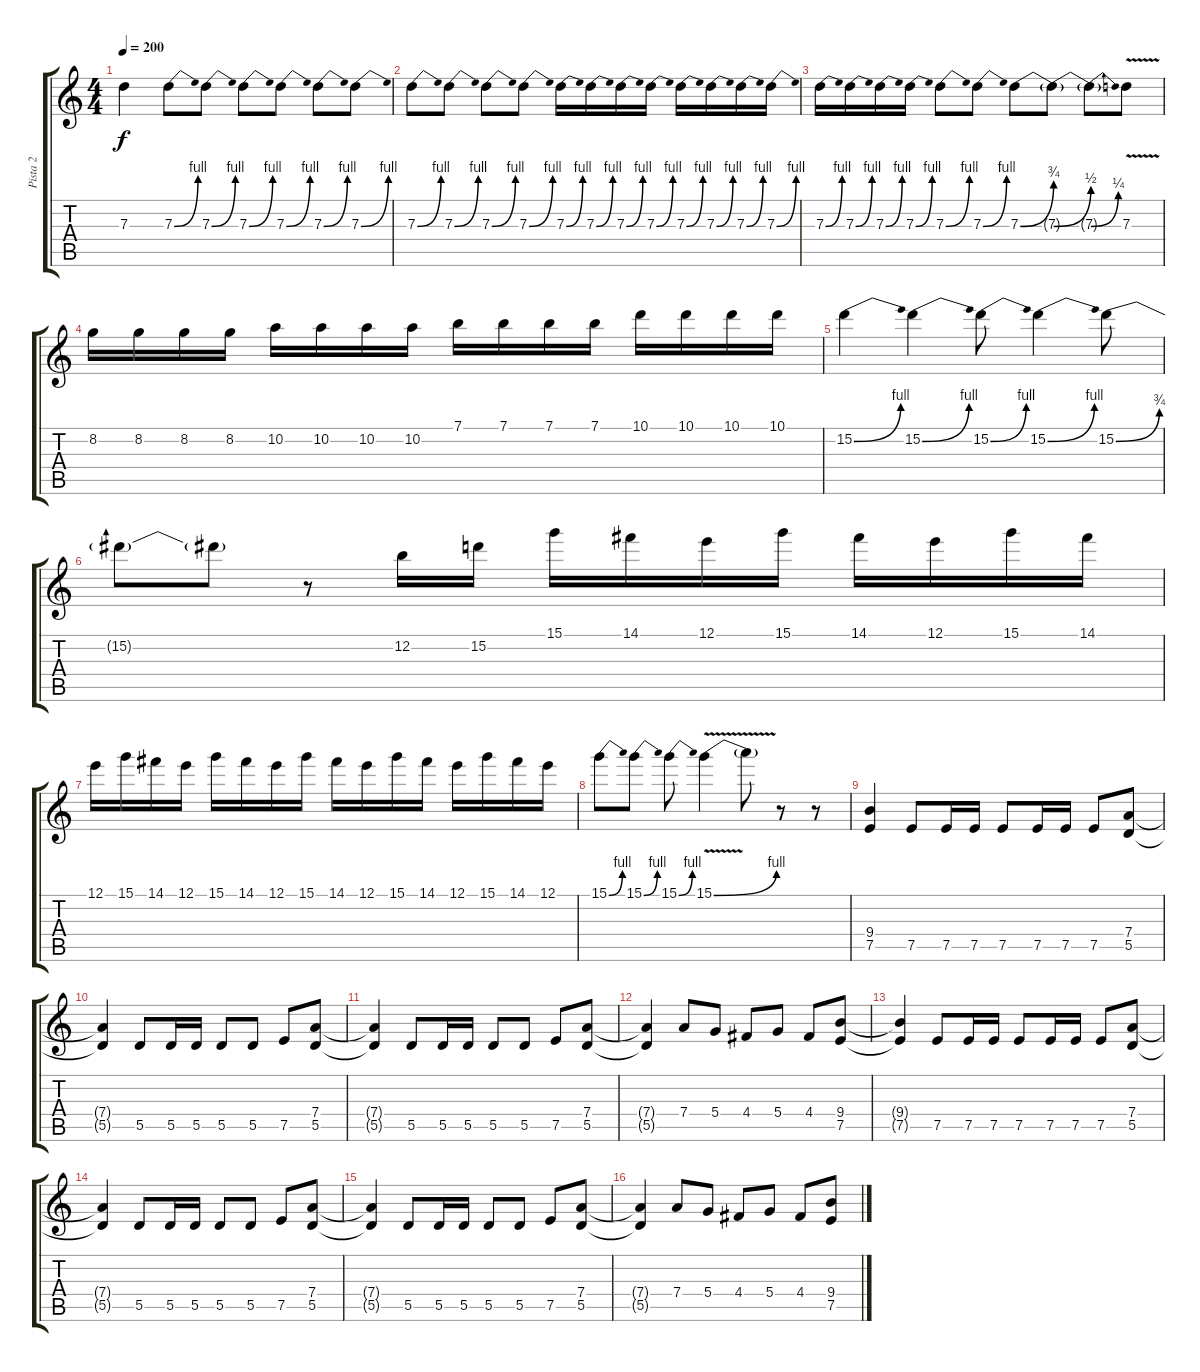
\track ("Pista 2" "Pista 2") {instrument distortionguitar}
\staff {score tabs}
\tuning (E4 B3 G3 D3 A2 E2) {hide}
\ts (4 4)
\tempo 200
\clef g2
\ks c
7.3{t}.4{dy f} 7.3{be (bend 0 0 60 4)}.8 7.3{be (bend 0 0 60 4)}.8 7.3{be (bend 0 0 60 4)}.8 7.3{be (bend 0 0 60 4)}.8 7.3{be (bend 0 0 60 4)}.8 7.3{be (bend 0 0 60 4)}.8 |
7.3{be (bend 0 0 60 4)}.8 7.3{be (bend 0 0 60 4)}.8 7.3{be (bend 0 0 60 4)}.8 7.3{be (bend 0 0 60 4)}.8 7.3{be (bend 0 0 60 4)}.16 7.3{be (bend 0 0 60 4)}.16 7.3{be (bend 0 0 60 4)}.16 7.3{be (bend 0 0 60 4)}.16 7.3{be (bend 0 0 60 4)}.16 7.3{be (bend 0 0 60 4)}.16 7.3{be (bend 0 0 60 4)}.16 7.3{be (bend 0 0 60 4)}.16 |
7.3{be (bend 0 0 60 4)}.16 7.3{be (bend 0 0 60 4)}.16 7.3{be (bend 0 0 60 4)}.16 7.3{be (bend 0 0 60 4)}.16 7.3{be (bend 0 0 60 4)}.8 7.3{be (bend 0 0 60 4)}.8 7.3{be (bend 0 0 60 3)}.8 7.3{be (bend 0 0 60 2) t}.8 7.3{be (bend 0 0 60 1) t}.8 7.3{v}.8 |
8.2.16 8.2.16 8.2.16 8.2.16 10.2.16 10.2.16 10.2.16 10.2.16 7.1.16 7.1.16 7.1.16 7.1.16 10.1.16 10.1.16 10.1.16 10.1.16 |
15.2{be (bend 0 0 60 4)}.4 15.2{be (bend 0 0 60 4)}.4 15.2{be (bend 0 0 60 4)}.8 15.2{be (bend 0 0 60 4)}.4 15.2{be (bend 0 0 60 3)}.8 |
15.2{t}.8 15.2{t}.8 r.8 12.2.16 15.2.16 15.1.16 14.1.16 12.1.16 15.1.16 14.1.16 12.1.16 15.1.16 14.1.16 |
12.1.16 15.1.16 14.1.16 12.1.16 15.1.16 14.1.16 12.1.16 15.1.16 14.1.16 12.1.16 15.1.16 14.1.16 12.1.16 15.1.16 14.1.16 12.1.16 |
15.1{be (bend 0 0 60 4)}.8 15.1{be (bend 0 0 60 4)}.8 15.1{be (bend 0 0 60 4)}.8 15.1{be (bend 0 0 60 4) v}.4 15.1{t}.8 r.8 r.8 |
(9.4 7.5).4 7.5.8 7.5.16 7.5.16 7.5.8 7.5.16 7.5.16 7.5.8 (7.4 5.5).8 |
(7.4{t} 5.5{t}).4 5.5.8 5.5.16 5.5.16 5.5.8 5.5.8 7.5.8 (7.4 5.5).8 |
(7.4{t} 5.5{t}).4 5.5.8 5.5.16 5.5.16 5.5.8 5.5.8 7.5.8 (7.4 5.5).8 |
(7.4{t} 5.5{t}).4 7.4.8 5.4.8 4.4.8 5.4.8 4.4.8 (9.4 7.5).8 |
(9.4{t} 7.5{t}).4 7.5.8 7.5.16 7.5.16 7.5.8 7.5.16 7.5.16 7.5.8 (7.4 5.5).8 |
(7.4{t} 5.5{t}).4 5.5.8 5.5.16 5.5.16 5.5.8 5.5.8 7.5.8 (7.4 5.5).8 |
(7.4{t} 5.5{t}).4 5.5.8 5.5.16 5.5.16 5.5.8 5.5.8 7.5.8 (7.4 5.5).8 |
(7.4{t} 5.5{t}).4 7.4.8 5.4.8 4.4.8 5.4.8 4.4.8 (9.4 7.5).8
